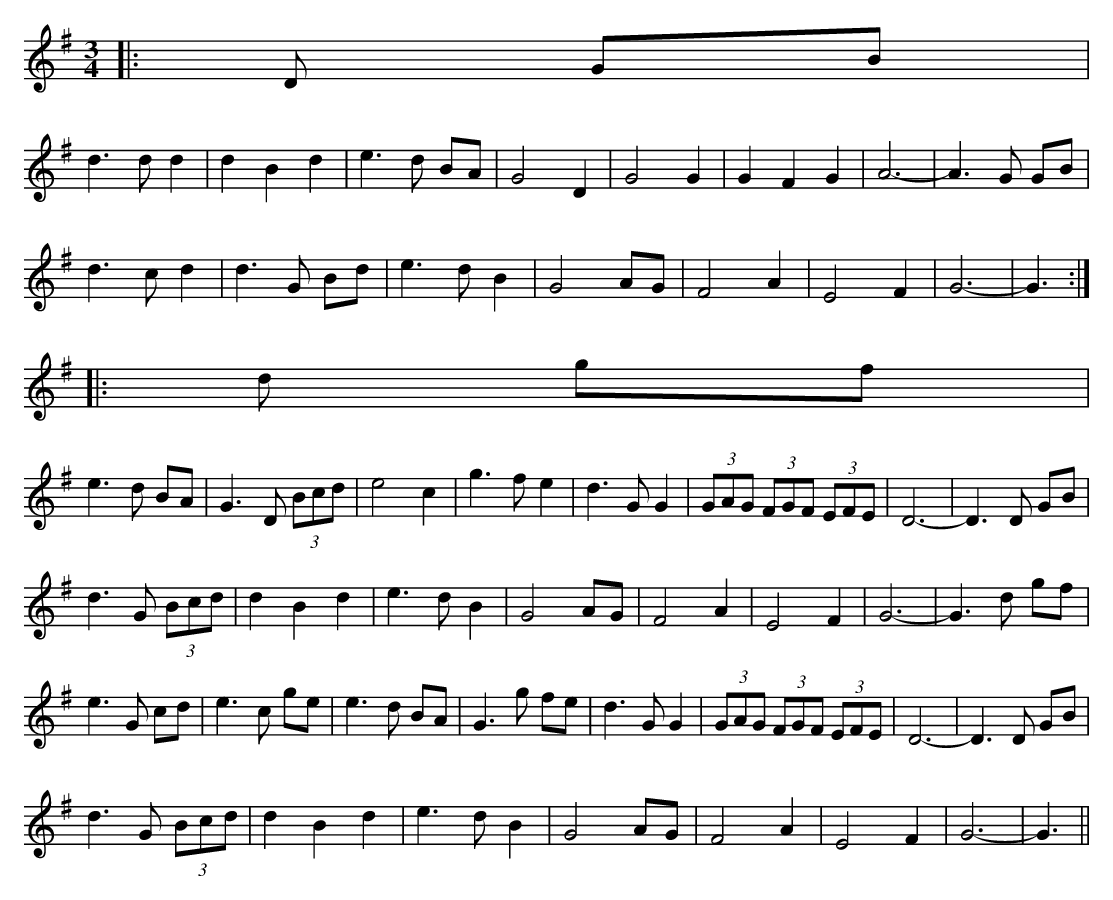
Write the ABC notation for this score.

X:1
M:3/4
K:G
|:D GB|
d3 d d2|d2 B2 d2|e3 d BA|G4 D2|G4 G2|G2 F2 G2|A6-|A3 G GB|
d3 c d2|d3 G Bd|e3 d B2|G4 AG|F4 A2|E4 F2|G6-|G3:|
|:d gf|
e3 d BA|G3 D (3Bcd|e4 c2|g3 f e2|d3 G G2|(3GAG (3FGF (3EFE|D6-|D3 D GB|
d3 G (3Bcd|d2 B2 d2|e3 d B2|G4 AG|F4 A2|E4 F2|G6-|G3 d gf|
e3 G cd|e3 c ge|e3 d BA|G3 g fe|d3 G G2|(3GAG (3FGF (3EFE|D6-|D3 D GB|
d3 G (3Bcd|d2 B2 d2|e3 d B2|G4 AG|F4 A2|E4 F2|G6-|G3||
